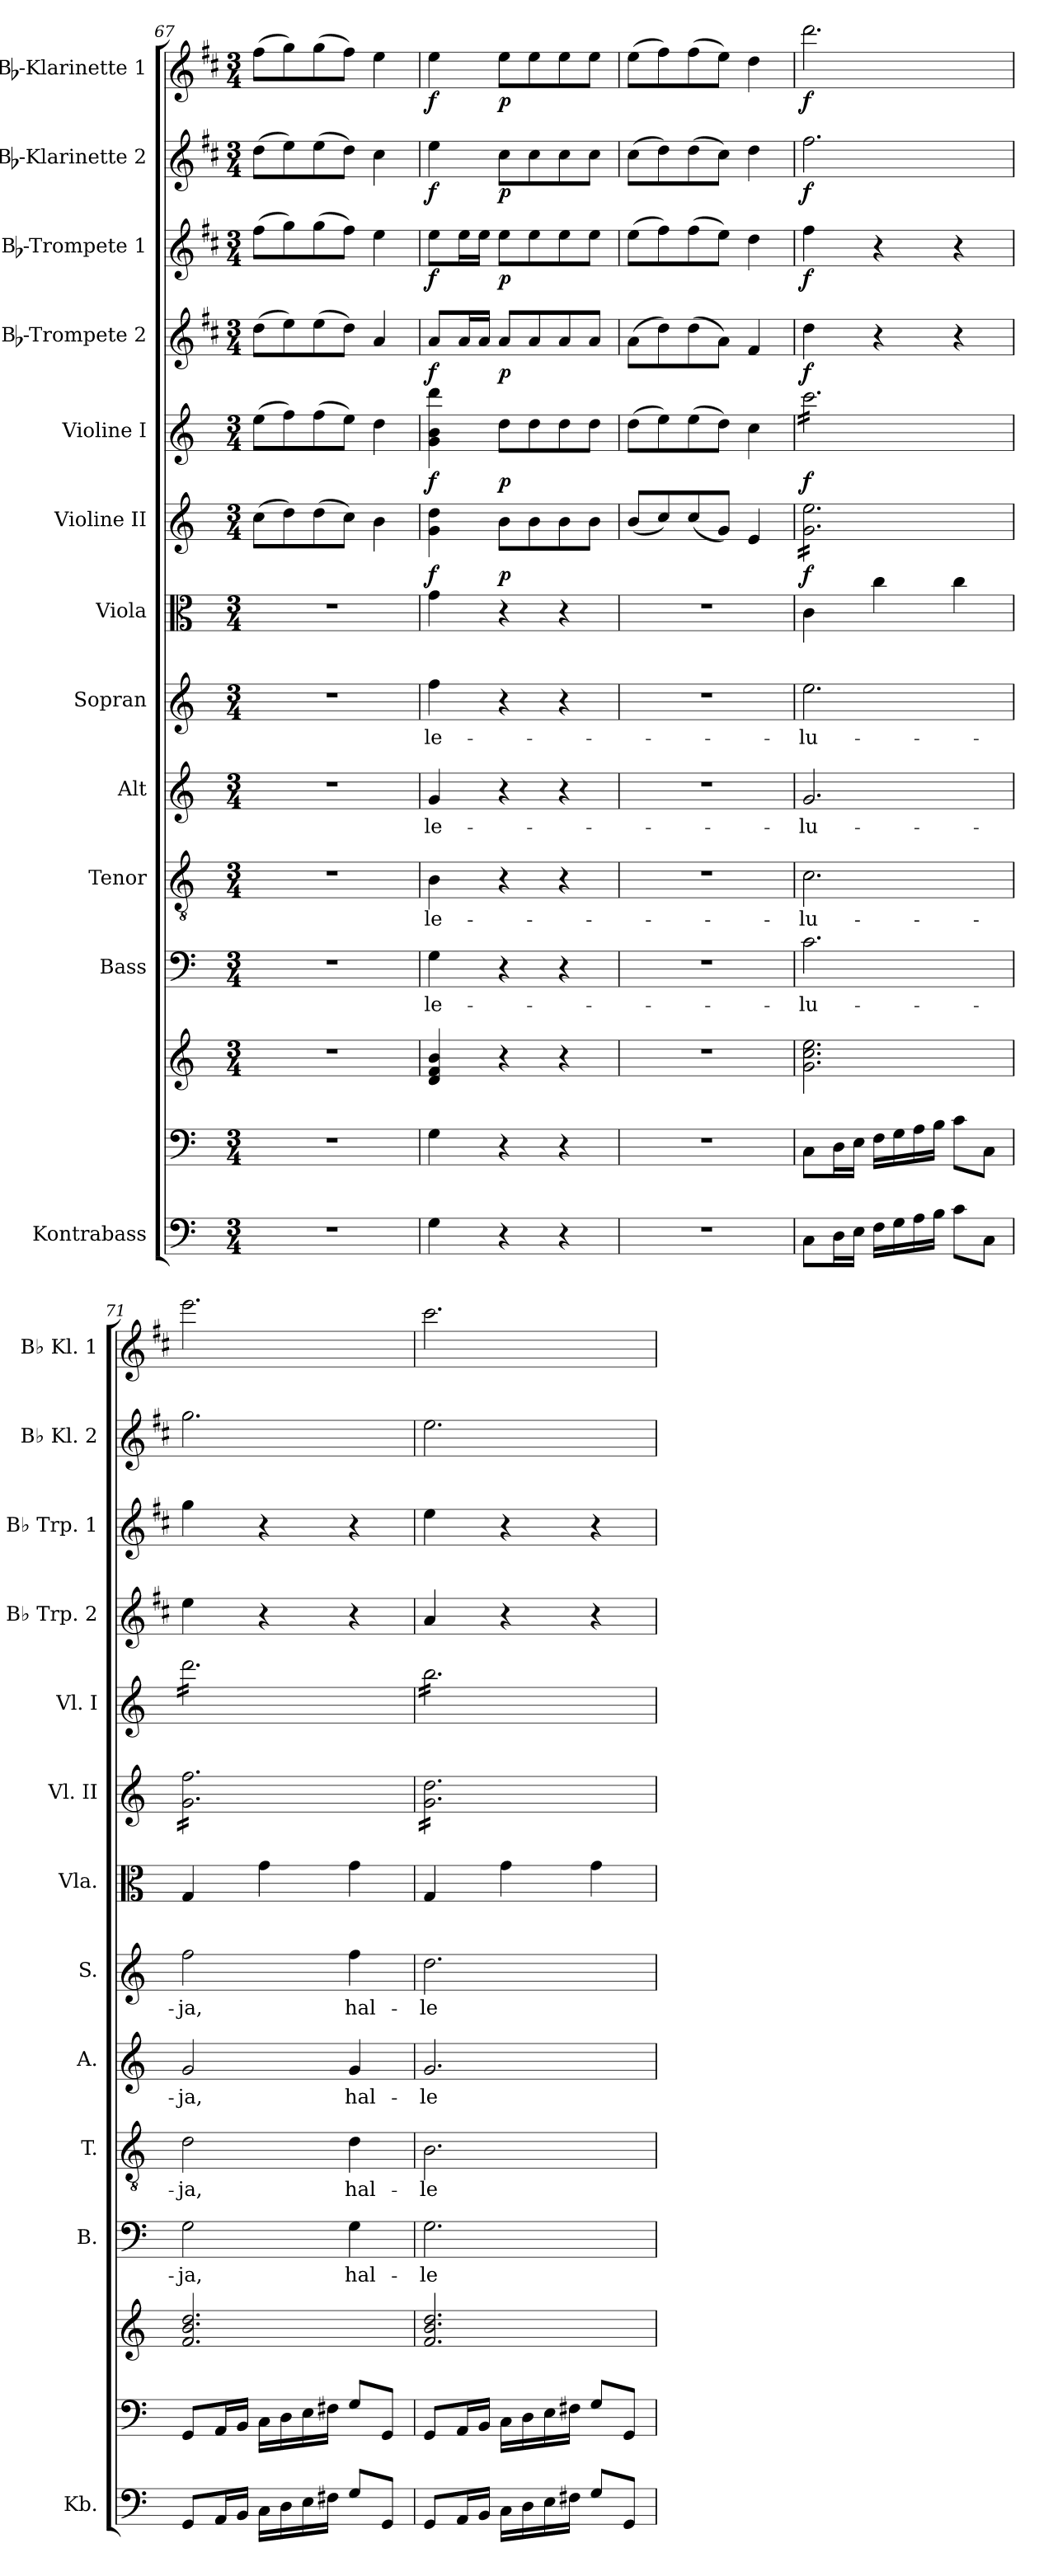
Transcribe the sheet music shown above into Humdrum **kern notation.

**kern	**kern	**kern	**kern	**text	**kern	**text	**kern	**text	**kern	**text	**kern	**kern	**dynam	**kern	**dynam	**kern	**dynam	**kern	**dynam	**kern	**dynam	**kern	**dynam
*part13	*part12	*part12	*part11	*part11	*part10	*part10	*part9	*part9	*part8	*part8	*part7	*part6	*part6	*part5	*part5	*part4	*part4	*part3	*part3	*part2	*part2	*part1	*part1
*staff14	*staff13	*staff12	*staff11	*staff11	*staff10	*staff10	*staff9	*staff9	*staff8	*staff8	*staff7	*staff6	*staff6	*staff5	*staff5	*staff4	*staff4	*staff3	*staff3	*staff2	*staff2	*staff1	*staff1
*I"Kontrabass	*	*	*I"Bass	*	*I"Tenor	*	*I"Alt	*	*I"Sopran	*	*I"Viola	*I"Violine II	*	*I"Violine I	*	*I"Bb-Trompete 2	*	*I"Bb-Trompete 1	*	*I"Bb-Klarinette 2	*	*I"Bb-Klarinette 1	*
*I'Kb.	*	*	*I'B.	*	*I'T.	*	*I'A.	*	*I'S.	*	*I'Vla.	*I'Vl. II	*	*I'Vl. I	*	*I'Bb Trp. 2	*	*I'Bb Trp. 1	*	*I'Bb Kl. 2	*	*I'Bb Kl. 1	*
*clefF4	*clefF4	*clefG2	*clefF4	*	*clefGv2	*	*clefG2	*	*clefG2	*	*clefC3	*clefG2	*	*clefG2	*	*clefG2	*	*clefG2	*	*clefG2	*	*clefG2	*
*ITrd7c12	*	*	*	*	*	*	*	*	*	*	*	*	*	*	*	*ITrd1c2	*	*ITrd1c2	*	*ITrd1c2	*	*ITrd1c2	*
*k[]	*k[]	*k[]	*k[]	*	*k[]	*	*k[]	*	*k[]	*	*k[]	*k[]	*	*k[]	*	*k[]	*	*k[]	*	*k[]	*	*k[]	*
*C:	*C:	*C:	*C:	*	*C:	*	*C:	*	*C:	*	*C:	*C:	*	*C:	*	*C:	*	*C:	*	*C:	*	*C:	*
*M3/4	*M3/4	*M3/4	*M3/4	*	*M3/4	*	*M3/4	*	*M3/4	*	*M3/4	*M3/4	*	*M3/4	*	*M3/4	*	*M3/4	*	*M3/4	*	*M3/4	*
=67	=67	=67	=67	=67	=67	=67	=67	=67	=67	=67	=67	=67	=67	=67	=67	=67	=67	=67	=67	=67	=67	=67	=67
2.r	2.r	2.r	2.r	.	2.r	.	2.r	.	2.r	.	2.r	(>8cc\L	.	(>8ee\L	.	(>8cc\L	.	(>8ee\L	.	(>8cc\L	.	(>8ee\L	.
.	.	.	.	.	.	.	.	.	.	.	.	8dd\)	.	8ff\)	.	8dd\)	.	8ff\)	.	8dd\)	.	8ff\)	.
.	.	.	.	.	.	.	.	.	.	.	.	(>8dd\	.	(>8ff\	.	(>8dd\	.	(>8ff\	.	(>8dd\	.	(>8ff\	.
.	.	.	.	.	.	.	.	.	.	.	.	8cc\J)	.	8ee\J)	.	8cc\J)	.	8ee\J)	.	8cc\J)	.	8ee\J)	.
.	.	.	.	.	.	.	.	.	.	.	.	4b\	.	4dd\	.	4g/	.	4dd\	.	4b\	.	4dd\	.
=68	=68	=68	=68	=68	=68	=68	=68	=68	=68	=68	=68	=68	=68	=68	=68	=68	=68	=68	=68	=68	=68	=68	=68
!	!	!	!	!LO:LY:b	!	!LO:LY:b	!	!LO:LY:b	!	!LO:LY:b	!	!	!LO:DY:b	!	!LO:DY:b	!	!LO:DY:b	!	!LO:DY:b	!	!LO:DY:b	!	!LO:DY:b
4GG\	4G\	4d/ 4f/ 4b/	4G\	-le-	4B\	-le-	4g/	-le-	4ff\	-le-	4g\	4g\ 4dd\	f	4g\ 4b\ 4ddd\	f	8g/L	f	8dd\L	f	4dd\	f	4dd\	f
.	.	.	.	.	.	.	.	.	.	.	.	.	.	.	.	16g/L	.	16dd\L	.	.	.	.	.
.	.	.	.	.	.	.	.	.	.	.	.	.	.	.	.	16g/JJ	.	16dd\JJ	.	.	.	.	.
!	!	!	!	!	!	!	!	!	!	!	!	!	!LO:DY:b	!	!LO:DY:b	!	!LO:DY:b	!	!LO:DY:b	!	!LO:DY:b	!	!LO:DY:b
4r	4r	4r	4r	.	4r	.	4r	.	4r	.	4r	8b\L	p	8dd\L	p	8g/L	p	8dd\L	p	8b\L	p	8dd\L	p
.	.	.	.	.	.	.	.	.	.	.	.	8b\	.	8dd\	.	8g/	.	8dd\	.	8b\	.	8dd\	.
4r	4r	4r	4r	.	4r	.	4r	.	4r	.	4r	8b\	.	8dd\	.	8g/	.	8dd\	.	8b\	.	8dd\	.
.	.	.	.	.	.	.	.	.	.	.	.	8b\J	.	8dd\J	.	8g/J	.	8dd\J	.	8b\J	.	8dd\J	.
=69	=69	=69	=69	=69	=69	=69	=69	=69	=69	=69	=69	=69	=69	=69	=69	=69	=69	=69	=69	=69	=69	=69	=69
2.r	2.r	2.r	2.r	.	2.r	.	2.r	.	2.r	.	2.r	(<8b/L	.	(>8dd\L	.	(>8g\L	.	(>8dd\L	.	(>8b\L	.	(>8dd\L	.
.	.	.	.	.	.	.	.	.	.	.	.	8cc/)	.	8ee\)	.	8cc\)	.	8ee\)	.	8cc\)	.	8ee\)	.
.	.	.	.	.	.	.	.	.	.	.	.	(<8cc/	.	(>8ee\	.	(>8cc\	.	(>8ee\	.	(>8cc\	.	(>8ee\	.
.	.	.	.	.	.	.	.	.	.	.	.	8g/J)	.	8dd\J)	.	8g\J)	.	8dd\J)	.	8b\J)	.	8dd\J)	.
.	.	.	.	.	.	.	.	.	.	.	.	4e/	.	4cc\	.	4e/	.	4cc\	.	4cc\	.	4cc\	.
=70	=70	=70	=70	=70	=70	=70	=70	=70	=70	=70	=70	=70	=70	=70	=70	=70	=70	=70	=70	=70	=70	=70	=70
!	!	!	!	!LO:LY:b	!	!LO:LY:b	!	!LO:LY:b	!	!LO:LY:b	!	!	!LO:DY:b	!	!LO:DY:b	!	!LO:DY:b	!	!LO:DY:b	!	!LO:DY:b	!	!LO:DY:b
*	*	*	*	*	*	*	*	*	*	*	*	*tremolo	*	*	*	*	*	*	*	*	*	*	*
*	*	*	*	*	*	*	*	*	*	*	*	*	*	*tremolo	*	*	*	*	*	*	*	*	*
8CC\L	8C\L	2.g\ 2.cc\ 2.ee\	2.c\	-lu-	2.c\	-lu-	2.g/	-lu-	2.ee\	-lu-	4c\	16g\ 16ee\LL	f	16ccc\LL	f	4cc\	f	4ee\	f	2.ee\	f	2.ccc\	f
.	.	.	.	.	.	.	.	.	.	.	.	16g\ 16ee\	.	16ccc\	.	.	.	.	.	.	.	.	.
16DD\L	16D\L	.	.	.	.	.	.	.	.	.	.	16g\ 16ee\	.	16ccc\	.	.	.	.	.	.	.	.	.
16EE\JJ	16E\JJ	.	.	.	.	.	.	.	.	.	.	16g\ 16ee\	.	16ccc\	.	.	.	.	.	.	.	.	.
16FF\LL	16F\LL	.	.	.	.	.	.	.	.	.	4cc\	16g\ 16ee\	.	16ccc\	.	4r	.	4r	.	.	.	.	.
16GG\	16G\	.	.	.	.	.	.	.	.	.	.	16g\ 16ee\	.	16ccc\	.	.	.	.	.	.	.	.	.
16AA\	16A\	.	.	.	.	.	.	.	.	.	.	16g\ 16ee\	.	16ccc\	.	.	.	.	.	.	.	.	.
16BB\JJ	16B\JJ	.	.	.	.	.	.	.	.	.	.	16g\ 16ee\	.	16ccc\	.	.	.	.	.	.	.	.	.
8C\L	8c\L	.	.	.	.	.	.	.	.	.	4cc\	16g\ 16ee\	.	16ccc\	.	4r	.	4r	.	.	.	.	.
.	.	.	.	.	.	.	.	.	.	.	.	16g\ 16ee\	.	16ccc\	.	.	.	.	.	.	.	.	.
8CC\J	8C\J	.	.	.	.	.	.	.	.	.	.	16g\ 16ee\	.	16ccc\	.	.	.	.	.	.	.	.	.
.	.	.	.	.	.	.	.	.	.	.	.	16g\ 16ee\JJ	.	16ccc\JJ	.	.	.	.	.	.	.	.	.
=71	=71	=71	=71	=71	=71	=71	=71	=71	=71	=71	=71	=71	=71	=71	=71	=71	=71	=71	=71	=71	=71	=71	=71
!	!	!	!	!LO:LY:b	!	!LO:LY:b	!	!LO:LY:b	!	!LO:LY:b	!	!	!	!	!	!	!	!	!	!	!	!	!
8GGG/L	8GG/L	2.f/ 2.b/ 2.dd/	2G\	-ja,	2d\	-ja,	2g/	-ja,	2ff\	-ja,	4G/	16g\ 16ff\LL	.	16ddd\LL	.	4dd\	.	4ff\	.	2.ff\	.	2.ddd\	.
.	.	.	.	.	.	.	.	.	.	.	.	16g\ 16ff\	.	16ddd\	.	.	.	.	.	.	.	.	.
16AAA/L	16AA/L	.	.	.	.	.	.	.	.	.	.	16g\ 16ff\	.	16ddd\	.	.	.	.	.	.	.	.	.
16BBB/JJ	16BB/JJ	.	.	.	.	.	.	.	.	.	.	16g\ 16ff\	.	16ddd\	.	.	.	.	.	.	.	.	.
16CC\LL	16C\LL	.	.	.	.	.	.	.	.	.	4g\	16g\ 16ff\	.	16ddd\	.	4r	.	4r	.	.	.	.	.
16DD\	16D\	.	.	.	.	.	.	.	.	.	.	16g\ 16ff\	.	16ddd\	.	.	.	.	.	.	.	.	.
16EE\	16E\	.	.	.	.	.	.	.	.	.	.	16g\ 16ff\	.	16ddd\	.	.	.	.	.	.	.	.	.
16FF#X\JJ	16F#X\JJ	.	.	.	.	.	.	.	.	.	.	16g\ 16ff\	.	16ddd\	.	.	.	.	.	.	.	.	.
!	!	!	!	!LO:LY:b	!	!LO:LY:b	!	!LO:LY:b	!	!LO:LY:b	!	!	!	!	!	!	!	!	!	!	!	!	!
8GG/L	8G/L	.	4G\	hal-	4d\	hal-	4g/	hal-	4ff\	hal-	4g\	16g\ 16ff\	.	16ddd\	.	4r	.	4r	.	.	.	.	.
.	.	.	.	.	.	.	.	.	.	.	.	16g\ 16ff\	.	16ddd\	.	.	.	.	.	.	.	.	.
8GGG/J	8GG/J	.	.	.	.	.	.	.	.	.	.	16g\ 16ff\	.	16ddd\	.	.	.	.	.	.	.	.	.
.	.	.	.	.	.	.	.	.	.	.	.	16g\ 16ff\JJ	.	16ddd\JJ	.	.	.	.	.	.	.	.	.
=72	=72	=72	=72	=72	=72	=72	=72	=72	=72	=72	=72	=72	=72	=72	=72	=72	=72	=72	=72	=72	=72	=72	=72
!	!	!	!	!LO:LY:b	!	!LO:LY:b	!	!LO:LY:b	!	!LO:LY:b	!	!	!	!	!	!	!	!	!	!	!	!	!
8GGG/L	8GG/L	2.f/ 2.b/ 2.dd/	2.G\	-le-	2.B\	-le-	2.g/	-le-	2.dd\	-le-	4G/	16g\ 16dd\LL	.	16bb\LL	.	4g/	.	4dd\	.	2.dd\	.	2.bb\	.
.	.	.	.	.	.	.	.	.	.	.	.	16g\ 16dd\	.	16bb\	.	.	.	.	.	.	.	.	.
16AAA/L	16AA/L	.	.	.	.	.	.	.	.	.	.	16g\ 16dd\	.	16bb\	.	.	.	.	.	.	.	.	.
16BBB/JJ	16BB/JJ	.	.	.	.	.	.	.	.	.	.	16g\ 16dd\	.	16bb\	.	.	.	.	.	.	.	.	.
16CC\LL	16C\LL	.	.	.	.	.	.	.	.	.	4g\	16g\ 16dd\	.	16bb\	.	4r	.	4r	.	.	.	.	.
16DD\	16D\	.	.	.	.	.	.	.	.	.	.	16g\ 16dd\	.	16bb\	.	.	.	.	.	.	.	.	.
16EE\	16E\	.	.	.	.	.	.	.	.	.	.	16g\ 16dd\	.	16bb\	.	.	.	.	.	.	.	.	.
16FF#X\JJ	16F#X\JJ	.	.	.	.	.	.	.	.	.	.	16g\ 16dd\	.	16bb\	.	.	.	.	.	.	.	.	.
8GG/L	8G/L	.	.	.	.	.	.	.	.	.	4g\	16g\ 16dd\	.	16bb\	.	4r	.	4r	.	.	.	.	.
.	.	.	.	.	.	.	.	.	.	.	.	16g\ 16dd\	.	16bb\	.	.	.	.	.	.	.	.	.
8GGG/J	8GG/J	.	.	.	.	.	.	.	.	.	.	16g\ 16dd\	.	16bb\	.	.	.	.	.	.	.	.	.
.	.	.	.	.	.	.	.	.	.	.	.	16g\ 16dd\JJ	.	16bb\JJ	.	.	.	.	.	.	.	.	.
*	*	*	*	*	*	*	*	*	*	*	*	*	*	*Xtremolo	*	*	*	*	*	*	*	*	*
*	*	*	*	*	*	*	*	*	*	*	*	*Xtremolo	*	*	*	*	*	*	*	*	*	*	*
=	=	=	=	=	=	=	=	=	=	=	=	=	=	=	=	=	=	=	=	=	=	=	=
*-	*-	*-	*-	*-	*-	*-	*-	*-	*-	*-	*-	*-	*-	*-	*-	*-	*-	*-	*-	*-	*-	*-	*-
